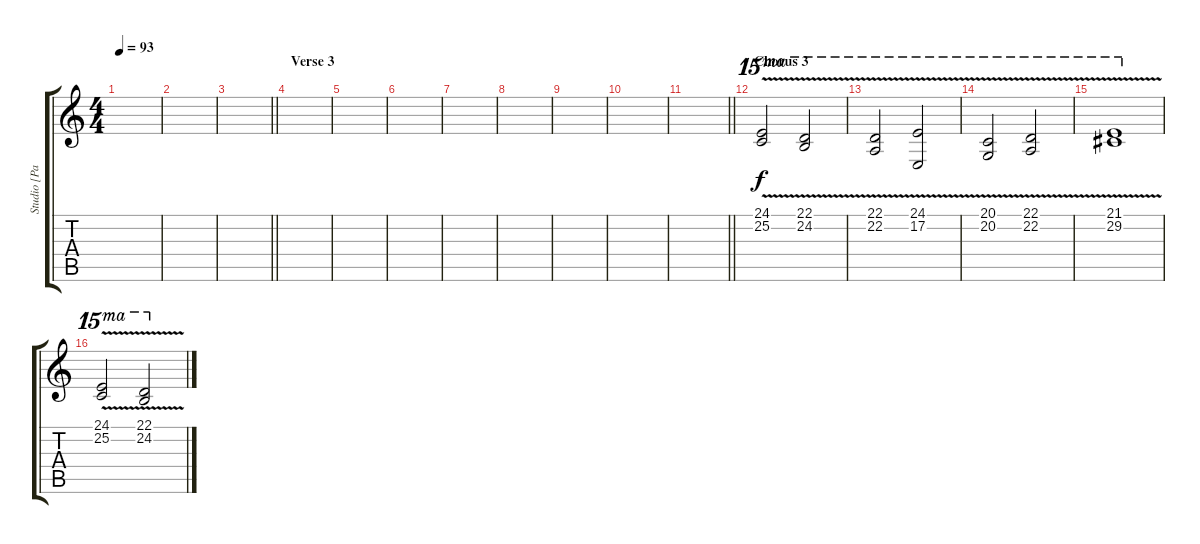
\track ("Studio [Pad (Organ)]" "Studio [Pa") {instrument lead6voice}
\staff {score tabs}
\tuning (E4 B3 G3 D3 A2 E2) {hide}
\ts (4 4)
\tempo 93
\clef g2
\ks c
|
|
\barLineRight lightlight
|
\section ("" "Verse 3")
|
|
|
|
|
|
|
\barLineRight lightlight
|
\section ("" "Chorus 3")
(24.1{v} 25.2{v}).2{ot 15ma volume 7} (22.1{v} 24.2{v}).2{ot 15ma} |
(22.1{v} 22.2{v}).2{ot 15ma} (24.1{v} 17.2{v}).2{ot 15ma} |
(20.1{v} 20.2{v}).2{ot 15ma} (22.1{v} 22.2{v}).2{ot 15ma} |
(21.1 29.2{v}).1{ot 15ma} |
(24.1{v} 25.2{v}).2{ot 15ma} (22.1{v} 24.2{v}).2{ot 15ma}
